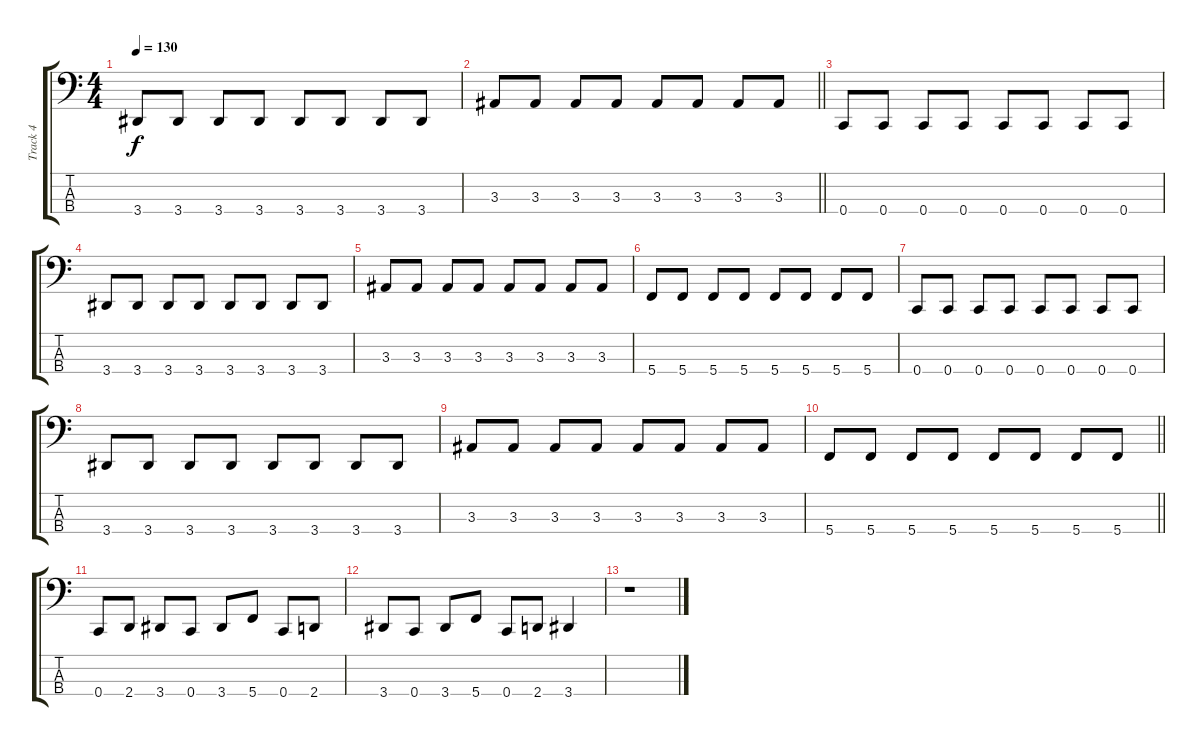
\track ("Track 4" "Track 4") {instrument electricbassfinger}
\staff {score tabs}
\tuning (F2 C2 G1 C1) {hide}
\ts (4 4)
\tempo 130
\clef f4
\ks c
3.4.8{dy f} 3.4.8 3.4.8 3.4.8 3.4.8 3.4.8 3.4.8 3.4.8 |
\barLineRight lightlight
3.3.8 3.3.8 3.3.8 3.3.8 3.3.8 3.3.8 3.3.8 3.3.8 |
\section ("" "")
0.4.8 0.4.8 0.4.8 0.4.8 0.4.8 0.4.8 0.4.8 0.4.8 |
3.4.8 3.4.8 3.4.8 3.4.8 3.4.8 3.4.8 3.4.8 3.4.8 |
3.3.8 3.3.8 3.3.8 3.3.8 3.3.8 3.3.8 3.3.8 3.3.8 |
5.4.8 5.4.8 5.4.8 5.4.8 5.4.8 5.4.8 5.4.8 5.4.8 |
0.4.8 0.4.8 0.4.8 0.4.8 0.4.8 0.4.8 0.4.8 0.4.8 |
3.4.8 3.4.8 3.4.8 3.4.8 3.4.8 3.4.8 3.4.8 3.4.8 |
3.3.8 3.3.8 3.3.8 3.3.8 3.3.8 3.3.8 3.3.8 3.3.8 |
\barLineRight lightlight
5.4.8 5.4.8 5.4.8 5.4.8 5.4.8 5.4.8 5.4.8 5.4.8 |
\section ("" "")
0.4.8 2.4.8 3.4.8 0.4.8 3.4.8 5.4.8 0.4.8 2.4.8 |
3.4.8 0.4.8 3.4.8 5.4.8 0.4.8 2.4.8 3.4.4 |
r.1
